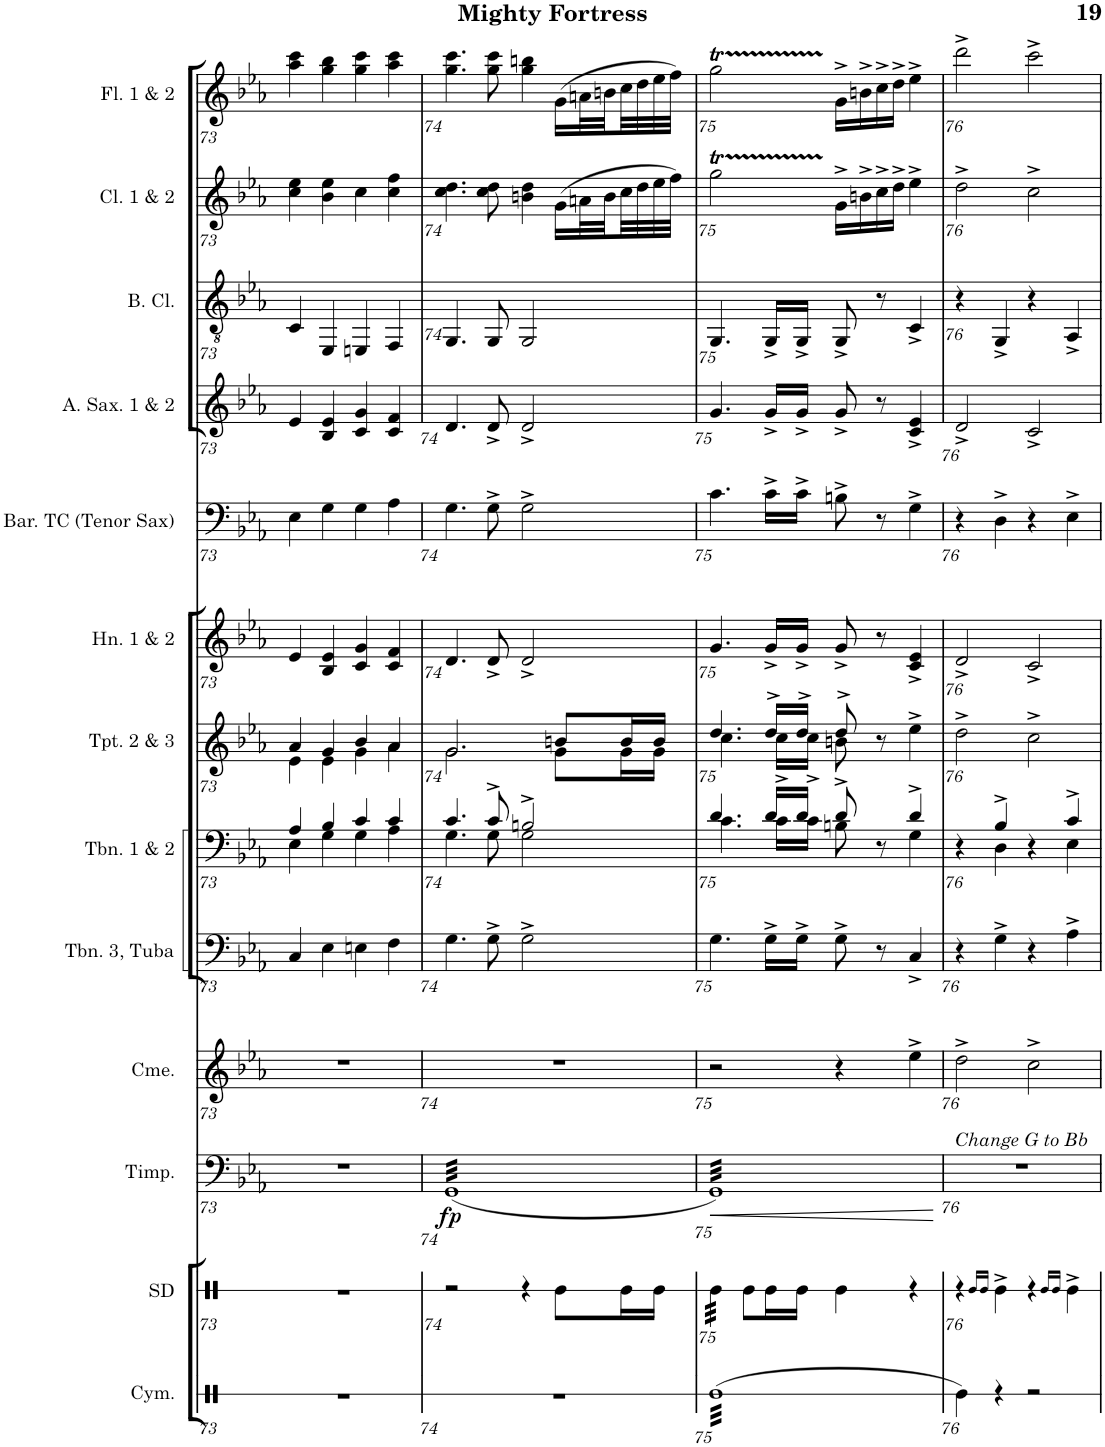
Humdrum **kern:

**kern	**kern	**kern	**dynam	**kern	**kern	**kern	**kern	**kern	**kern	**kern	**kern	**kern	**kern
*part13	*part12	*part11	*part11	*part10	*part9	*part8	*part7	*part6	*part5	*part4	*part3	*part2	*part1
*staff13	*staff12	*staff11	*staff11	*staff10	*staff9	*staff8	*staff7	*staff6	*staff5	*staff4	*staff3	*staff2	*staff1
*I"Aux Percussion	*I"Snare Drum	*I"Timpani	*	*I"Chimes	*I"Trombone 3, Tuba	*I"Trombone 1 &amp; 2	*I"Trumpet 2 &amp; 3	*I"Horn 1 &amp; 2	*I"Baritone TC (Tenor Sax)	*I"Alto Saxophone 1 &amp; 2	*I"Bass Clarinet	*I"Clarinet 1 &amp; 2	*I"Flute 1 &amp; 2
*I'Aux Perc	*I'SD	*I'Timp.	*	*I'Cme.	*I'Tbn. 3, Tuba	*I'Tbn. 1 &amp; 2	*I'Tpt. 2 &amp; 3	*I'Hn. 1 &amp; 2	*I'Bar. TC (Tenor Sax)	*I'A. Sax. 1 &amp; 2	*I'B. Cl.	*I'Cl. 1 &amp; 2	*I'Fl. 1 &amp; 2
!!LO:PB:g=z
*clefX	*clefX	*clefF4	*	*clefG2	*clefF4	*clefF4	*clefG2	*clefG2	*clefF4	*clefG2	*clefGv2	*clefG2	*clefG2
*	*	*	*	*	*	*	*Trd1c2	*Trd4c7	*Trd4c7	*Trd5c9	*Trd8c14	*Trd1c2	*
*k[]	*k[]	*k[b-e-a-]	*	*k[b-e-a-]	*k[b-e-a-]	*k[b-e-a-]	*k[b-e-a-]	*k[b-e-a-]	*k[b-e-a-]	*k[b-e-a-]	*k[b-e-a-]	*k[b-e-a-]	*k[b-e-a-]
*M4/4	*M4/4	*M4/4	*	*M4/4	*M4/4	*M4/4	*M4/4	*M4/4	*M4/4	*M4/4	*M4/4	*M4/4	*M4/4
=73	=73	=73	=73	=73	=73	=73	=73	=73	=73	=73	=73	=73	=73
*	*	*	*	*	*	*^	*^	*	*	*	*	*	*
1r	1r	1r	.	1r	4C/	4E-\	4A-/	4a-/	4e-\	4e-/	4E-\	4e-/	4C/	4cc\ 4ee-\	4aa-\ 4ccc\
.	.	.	.	.	4E-\	4G\	4B-/	4g/	4e-\	4B-/ 4e-/	4G\	4B-/ 4e-/	4EE-/	4b-\ 4ee-\	4gg\ 4bb-\
.	.	.	.	.	4En\	4G\	4c/	4b-/	4g\	4c/ 4g/	4G\	4c/ 4g/	4EEn/	4cc\	4gg\ 4ccc\
.	.	.	.	.	4F\	4A-\	4c/	4a-/	4a-\	4c/ 4f/	4A-\	4c/ 4f/	4FF/	4cc\ 4ff\	4aa-\ 4ccc\
=74	=74	=74	=74	=74	=74	=74	=74	=74	=74	=74	=74	=74	=74	=74	=74
!	!	!	!LO:DY:b	!	!	!	!	!	!	!	!	!	!	!	!
*	*	*tremolo	*	*	*	*	*	*	*	*	*	*	*	*	*
1r	2r	(32GGLLL	fp	1r	4.G\	4.G\	4.c/	2.g/	2.g\	4.d/	4.G\	4.d/	4.GG/	4.cc\ 4.dd\	4.gg\ 4.ccc\
.	.	(32GG	.	.	.	.	.	.	.	.	.	.	.	.	.
.	.	(32GG	.	.	.	.	.	.	.	.	.	.	.	.	.
.	.	(32GG	.	.	.	.	.	.	.	.	.	.	.	.	.
.	.	(32GG	.	.	.	.	.	.	.	.	.	.	.	.	.
.	.	(32GG	.	.	.	.	.	.	.	.	.	.	.	.	.
.	.	(32GG	.	.	.	.	.	.	.	.	.	.	.	.	.
.	.	(32GG	.	.	.	.	.	.	.	.	.	.	.	.	.
.	.	(32GG	.	.	.	.	.	.	.	.	.	.	.	.	.
.	.	(32GG	.	.	.	.	.	.	.	.	.	.	.	.	.
.	.	(32GG	.	.	.	.	.	.	.	.	.	.	.	.	.
.	.	(32GG	.	.	.	.	.	.	.	.	.	.	.	.	.
.	.	(32GG	.	.	8G^\	8G^>\	8c/	.	.	8d^/	8G^\	8d^/	8GG/	8cc\ 8dd\	8gg\ 8ccc\
.	.	(32GG	.	.	.	.	.	.	.	.	.	.	.	.	.
.	.	(32GG	.	.	.	.	.	.	.	.	.	.	.	.	.
.	.	(32GG	.	.	.	.	.	.	.	.	.	.	.	.	.
.	4r	(32GG	.	.	2G^\	2G^>\	2Bn/	.	.	2d^/	2G^\	2d^/	2GG/	4bn\ 4dd\	4gg\ 4bbn\
.	.	(32GG	.	.	.	.	.	.	.	.	.	.	.	.	.
.	.	(32GG	.	.	.	.	.	.	.	.	.	.	.	.	.
.	.	(32GG	.	.	.	.	.	.	.	.	.	.	.	.	.
.	.	(32GG	.	.	.	.	.	.	.	.	.	.	.	.	.
.	.	(32GG	.	.	.	.	.	.	.	.	.	.	.	.	.
.	.	(32GG	.	.	.	.	.	.	.	.	.	.	.	.	.
.	.	(32GG	.	.	.	.	.	.	.	.	.	.	.	.	.
.	8Re\L	(32GG	.	.	.	.	.	8bn/L	8g\L	.	.	.	.	(16g\LL	(16g\LL
.	.	(32GG	.	.	.	.	.	.	.	.	.	.	.	.	.
.	.	(32GG	.	.	.	.	.	.	.	.	.	.	.	32an\L	32an\L
.	.	(32GG	.	.	.	.	.	.	.	.	.	.	.	32b\	32bn\
.	16Re\L	(32GG	.	.	.	.	.	16b/L	16g\L	.	.	.	.	32cc\	32cc\
.	.	(32GG	.	.	.	.	.	.	.	.	.	.	.	32dd\	32dd\
.	16Re\JJ	(32GG	.	.	.	.	.	16b/JJ	16g\JJ	.	.	.	.	32ee-\	32ee-\
.	.	(32GGJJJ	.	.	.	.	.	.	.	.	.	.	.	32ff\JJJ)	32ff\JJJ)
=75	=75	=75	=75	=75	=75	=75	=75	=75	=75	=75	=75	=75	=75	=75	=75
!	!	!	!LO:HP:b	!	!	!	!	!	!	!	!	!	!	!	!
*tremolo	*	*	*	*	*	*	*	*	*	*	*	*	*	*	*
*	*tremolo	*	*	*	*	*	*	*	*	*	*	*	*	*	*
(32ReLLL	32Re\LLL	32GG)LLL	<	2r	4.G\	4.c\	4.d/	4.dd/	4.cc\	4.g/	4.c\	4.g/	4.GG/	2ggt\	2ggt\
(32Re	32Re\	32GG)	.	.	.	.	.	.	.	.	.	.	.	.	.
(32Re	32Re\	32GG)	.	.	.	.	.	.	.	.	.	.	.	.	.
(32Re	32Re\	32GG)	.	.	.	.	.	.	.	.	.	.	.	.	.
(32Re	32Re\	32GG)	.	.	.	.	.	.	.	.	.	.	.	.	.
(32Re	32Re\	32GG)	.	.	.	.	.	.	.	.	.	.	.	.	.
(32Re	32Re\	32GG)	.	.	.	.	.	.	.	.	.	.	.	.	.
(32Re	32Re\JJJ	32GG)	.	.	.	.	.	.	.	.	.	.	.	.	.
*	*Xtremolo	*	*	*	*	*	*	*	*	*	*	*	*	*	*
(32Re	8Re\L	32GG)	.	.	.	.	.	.	.	.	.	.	.	.	.
(32Re	.	32GG)	.	.	.	.	.	.	.	.	.	.	.	.	.
(32Re	.	32GG)	.	.	.	.	.	.	.	.	.	.	.	.	.
(32Re	.	32GG)	.	.	.	.	.	.	.	.	.	.	.	.	.
(32Re	16Re\L	32GG)	.	.	16G^\LL	16c^>\LL	16d/LL	16dd^/LL	16cc\LL	16g^/LL	16c^\LL	16g^/LL	16GG^/LL	.	.
(32Re	.	32GG)	.	.	.	.	.	.	.	.	.	.	.	.	.
(32Re	16Re\JJ	32GG)	.	.	16G^\JJ	16c^>\JJ	16d/JJ	16dd^/JJ	16cc\JJ	16g^/JJ	16c^\JJ	16g^/JJ	16GG^/JJ	.	.
(32Re	.	32GG)	.	.	.	.	.	.	.	.	.	.	.	.	.
(32Re	4Re\	32GG)	.	4r	8G^\	8Bn^>\	8d/	8dd^/	8bn\	8g^/	8Bn^\	8g^/	8GG^/	16g^\LL	16g^\LL
(32Re	.	32GG)	.	.	.	.	.	.	.	.	.	.	.	.	.
(32Re	.	32GG)	.	.	.	.	.	.	.	.	.	.	.	16bn^\	16bn^\
(32Re	.	32GG)	.	.	.	.	.	.	.	.	.	.	.	.	.
(32Re	.	32GG)	.	.	8r	8r	8ryy	8r	4.ryy	8r	8r	8r	8r	16cc^\	16cc^\
(32Re	.	32GG)	.	.	.	.	.	.	.	.	.	.	.	.	.
(32Re	.	32GG)	.	.	.	.	.	.	.	.	.	.	.	16dd^\JJ	16dd^\JJ
(32Re	.	32GG)	.	.	.	.	.	.	.	.	.	.	.	.	.
(32Re	4r	32GG)	.	4ee-^\	4C^/	4G^>\	4d/	4ee-^\	.	4c/^ 4e-/^	4G^\	4c/^ 4e-/^	4C^/	4ee-^\	4ee-^\
(32Re	.	32GG)	.	.	.	.	.	.	.	.	.	.	.	.	.
(32Re	.	32GG)	.	.	.	.	.	.	.	.	.	.	.	.	.
(32Re	.	32GG)	.	.	.	.	.	.	.	.	.	.	.	.	.
(32Re	.	32GG)	.	.	.	.	.	.	.	.	.	.	.	.	.
(32Re	.	32GG)	.	.	.	.	.	.	.	.	.	.	.	.	.
(32Re	.	32GG)	.	.	.	.	.	.	.	.	.	.	.	.	.
(32ReJJJ	.	32GG)JJJ	.	.	.	.	.	.	.	.	.	.	.	.	.
*	*	*Xtremolo	*	*	*	*	*	*	*	*	*	*	*	*	*
*Xtremolo	*	*	*	*	*	*	*	*	*	*	*	*	*	*	*
*	*	*	*	*	*	*v	*v	*	*	*	*	*	*	*	*
*	*	*	*	*	*	*	*v	*v	*	*	*	*	*	*
.	.	.	[	.	.	.	.	.	.	.	.	.	.
=76	=76	=76	=76	=76	=76	=76	=76	=76	=76	=76	=76	=76	=76
*	*	*	*	*	*	*^	*	*	*	*	*	*	*
!	!	!LO:TX:a:i:t=Change G to Bb	!	!	!	!	!	!	!	!	!	!	!	!
4Re\)	4r	1r	.	2dd^\	4r	4r	4ryy	2dd^\	2d^/	4r	2d^/	4r	2dd^\	2ddd^\
.	16qRe/LL	.	.	.	.	.	.	.	.	.	.	.	.	.
.	16qRe/JJ	.	.	.	.	.	.	.	.	.	.	.	.	.
4r	4Re^\	.	.	.	4G^\	4D^>\	4B-/	.	.	4D^\	.	4GG^/	.	.
2r	4r	.	.	2cc^\	4r	4r	4ryy	2cc^\	2c^/	4r	2c^/	4r	2cc^\	2ccc^\
.	16qRe/LL	.	.	.	.	.	.	.	.	.	.	.	.	.
.	16qRe/JJ	.	.	.	.	.	.	.	.	.	.	.	.	.
.	4Re^\	.	.	.	4A-^\	4E-^>\	4c/	.	.	4E-^\	.	4AA-^/	.	.
*	*	*	*	*	*	*v	*v	*	*	*	*	*	*	*
=	=	=	=	=	=	=	=	=	=	=	=	=	=
*-	*-	*-	*-	*-	*-	*-	*-	*-	*-	*-	*-	*-	*-
